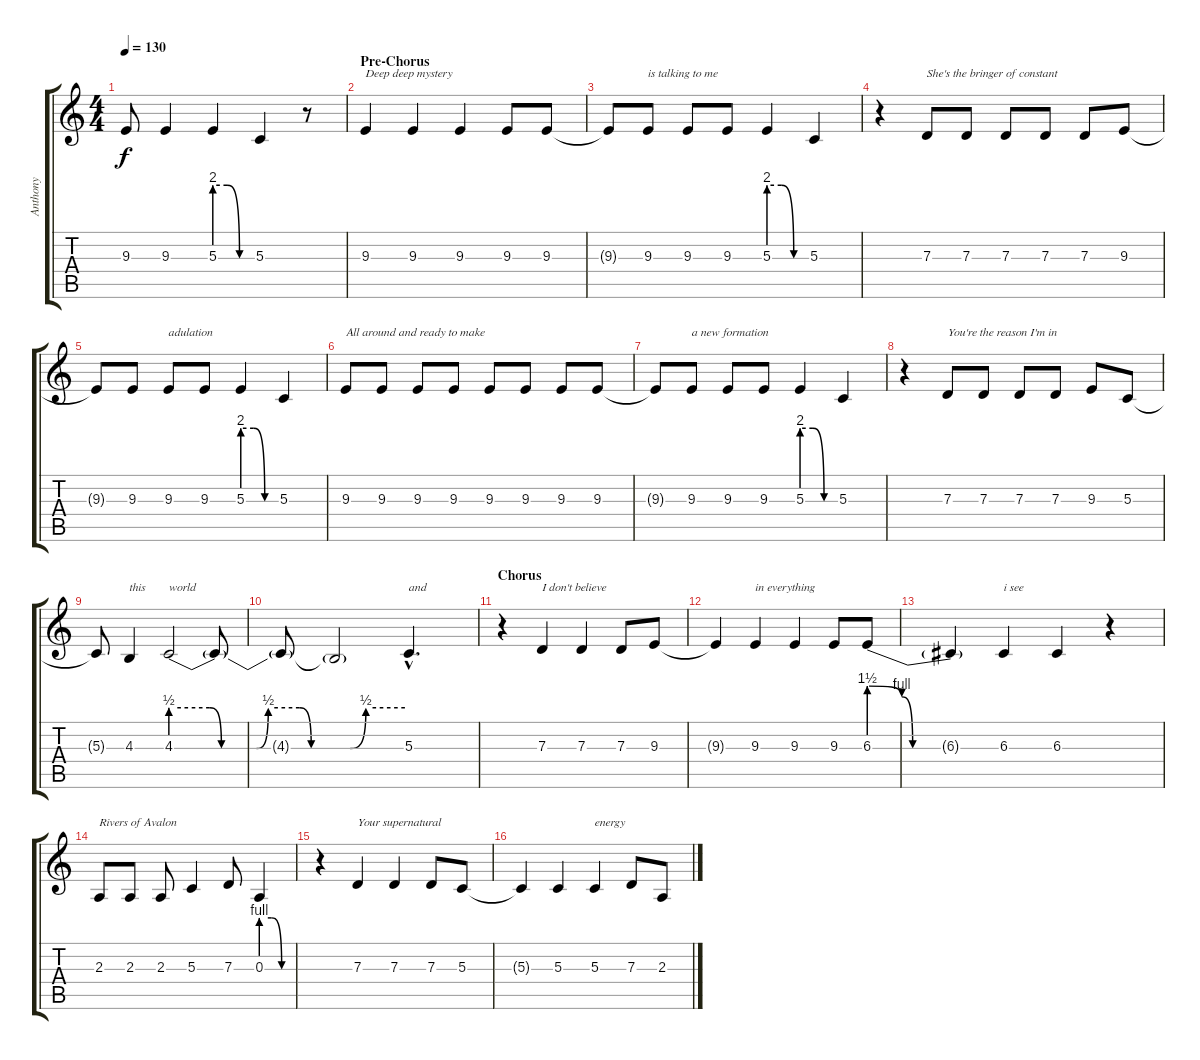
\track ("Anthony" "Anthony") {instrument sopranosax}
\staff {score tabs}
\tuning (E4 B3 G3 D3 A2 E2) {hide}
\ts (4 4)
\tempo 130
\clef g2
\ks c
9.3{t}.8{dy f} 9.3.4 5.3{be (custom 0 8 20 8 40 0 60 0)}.4 5.3.4 r.8 |
\section ("" "Pre-Chorus")
9.3.4{txt "Deep deep mystery"} 9.3.4 9.3.4 9.3.8 9.3.8 |
9.3{t}.8 9.3.8{txt "is talking to me"} 9.3.8 9.3.8 5.3{be (custom 0 8 20 8 40 0 60 0)}.4 5.3.4 |
r.4 7.3.8{txt "She's the bringer of constant"} 7.3.8 7.3.8 7.3.8 7.3.8 9.3.8 |
9.3{t}.8 9.3.8 9.3.8{txt "adulation"} 9.3.8 5.3{be (custom 0 8 20 8 40 0 60 0)}.4 5.3.4 |
9.3.8{txt "All around and ready to make"} 9.3.8 9.3.8 9.3.8 9.3.8 9.3.8 9.3.8 9.3.8 |
9.3{t}.8 9.3.8{txt "a new formation"} 9.3.8 9.3.8 5.3{be (custom 0 8 20 8 40 0 60 0)}.4 5.3.4 |
r.4 7.3.8{txt "You're the reason I'm in"} 7.3.8 7.3.8 7.3.8 9.3.8 5.3.8 |
5.3{t}.8 4.3.4{txt "this"} 4.3{be (custom 0 2 10 2 13 0 22 0 25 2 33 2 36 0 46 0 50 2 60 2)}.2{txt "world"} 4.3{t}.8 |
4.3{t}.8 4.3{t}.2 5.3{hac}.4{d txt "and"} |
\section ("" "Chorus")
r.4 7.3.4{txt "I don't believe"} 7.3.4 7.3.8 9.3.8 |
9.3{t}.4 9.3.4{txt "in everything"} 9.3.4 9.3.8 6.3{be (custom 0 6 15 4 20 0 60 0)}.8 |
6.3{t}.4 6.3.4{txt "i see"} 6.3.4 r.4 |
2.3.8{txt "Rivers of Avalon"} 2.3.8 2.3.8 5.3.4 7.3.8 0.3{be (custom 0 4 20 4 40 0 60 0)}.4 |
r.4 7.3.4{txt "Your supernatural"} 7.3.4 7.3.8 5.3.8 |
5.3{t}.4 5.3.4 5.3.4{txt "energy"} 7.3.8 2.3.8
